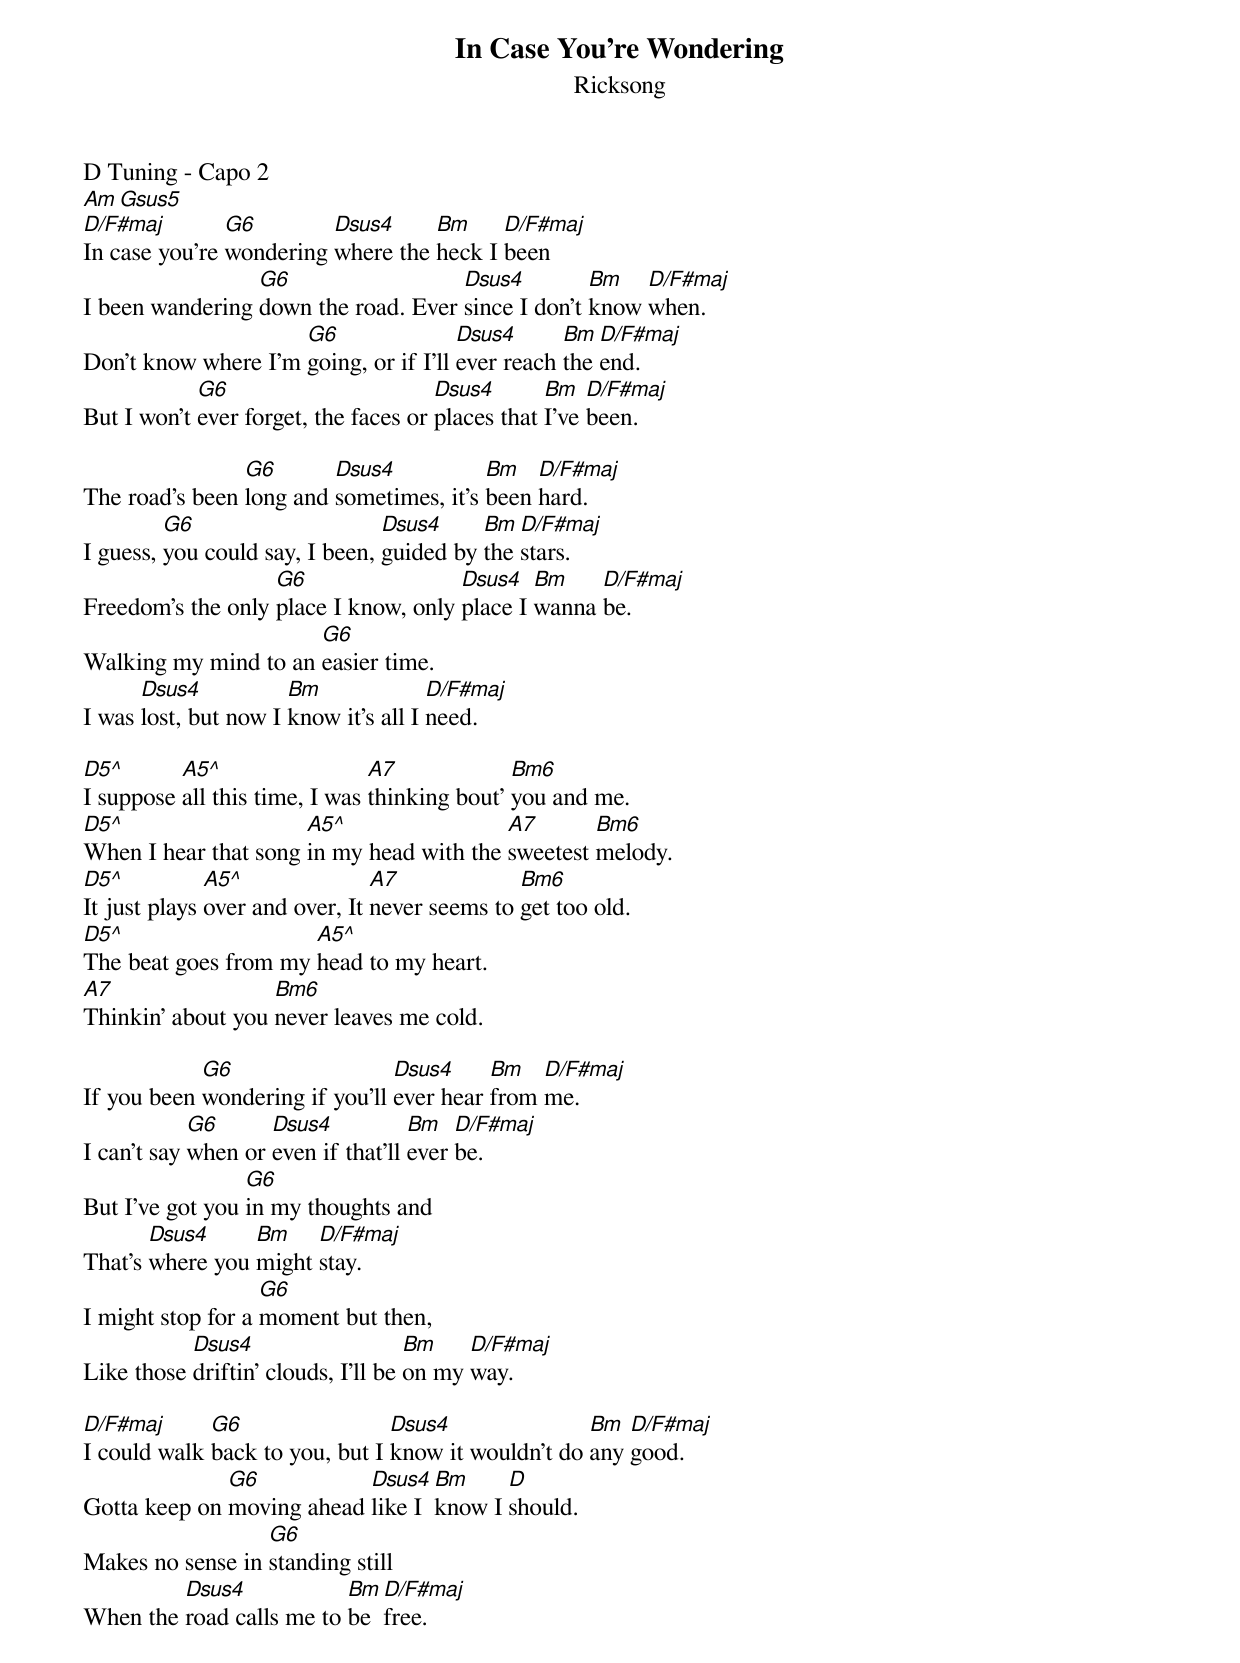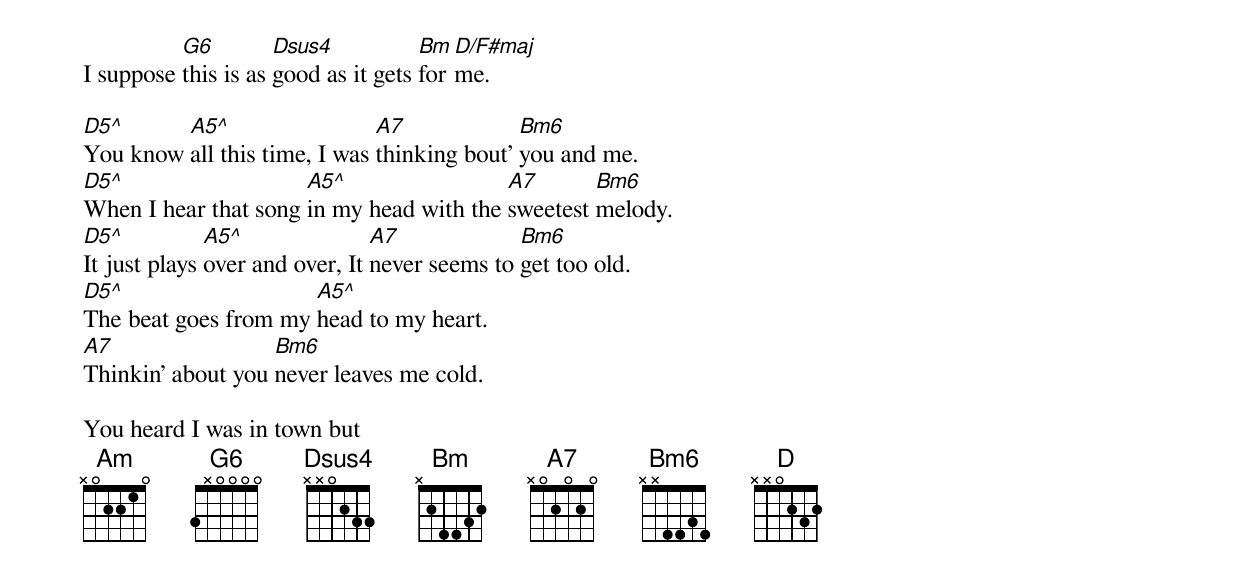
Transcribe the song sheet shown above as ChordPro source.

{title: In Case You're Wondering}
{subtitle:Ricksong}
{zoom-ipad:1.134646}
D Tuning - Capo 2
[Am][Gsus5]
[D/F#maj]In case you’re [G6]wondering [Dsus4]where the [Bm]heck I [D/F#maj]been
I been wandering [G6]down the road. Ever [Dsus4]since I don’t [Bm]know [D/F#maj]when.
Don’t know where I’m [G6]going, or if I’ll [Dsus4]ever reach [Bm]the [D/F#maj]end.
But I won’t [G6]ever forget, the faces or [Dsus4]places that [Bm]I’ve [D/F#maj]been.

The road’s been [G6]long and [Dsus4]sometimes, it’s [Bm]been [D/F#maj]hard.
I guess, [G6]you could say, I been, [Dsus4]guided by [Bm]the [D/F#maj]stars.
Freedom’s the only [G6]place I know, only [Dsus4]place I [Bm]wanna [D/F#maj]be.
Walking my mind to an [G6]easier time.
I was [Dsus4]lost, but now I [Bm]know it’s all I [D/F#maj]need.

[D5^]I suppose [A5^]all this time, I was [A7]thinking bout’ [Bm6]you and me.
[D5^]When I hear that song [A5^]in my head with the [A7]sweetest [Bm6]melody.
[D5^]It just plays [A5^]over and over, It [A7]never seems to [Bm6]get too old.
[D5^]The beat goes from my [A5^]head to my heart.
[A7]Thinkin’ about you [Bm6]never leaves me cold.

If you been [G6]wondering if you’ll [Dsus4]ever hear [Bm]from [D/F#maj]me.
I can’t say [G6]when or [Dsus4]even if that’ll [Bm]ever [D/F#maj]be.
But I’ve got you [G6]in my thoughts and
That’s [Dsus4]where you [Bm]might [D/F#maj]stay.
I might stop for a [G6]moment but then,
Like those [Dsus4]driftin’ clouds, I’ll be [Bm]on my [D/F#maj]way.

[D/F#maj]I could walk [G6]back to you, but I [Dsus4]know it wouldn’t do [Bm]any [D/F#maj]good.
Gotta keep on [G6]moving ahead [Dsus4]like I [Bm]know I [D]should.
Makes no sense in [G6]standing still
When the [Dsus4]road calls me to [Bm]be [D/F#maj]free.
I suppose [G6]this is as [Dsus4]good as it gets [Bm]for [D/F#maj]me.

[D5^]You know [A5^]all this time, I was [A7]thinking bout’ [Bm6]you and me.
[D5^]When I hear that song [A5^]in my head with the [A7]sweetest [Bm6]melody.
[D5^]It just plays [A5^]over and over, It [A7]never seems to [Bm6]get too old.
[D5^]The beat goes from my [A5^]head to my heart.
[A7]Thinkin’ about you [Bm6]never leaves me cold.

You heard I was in town but
